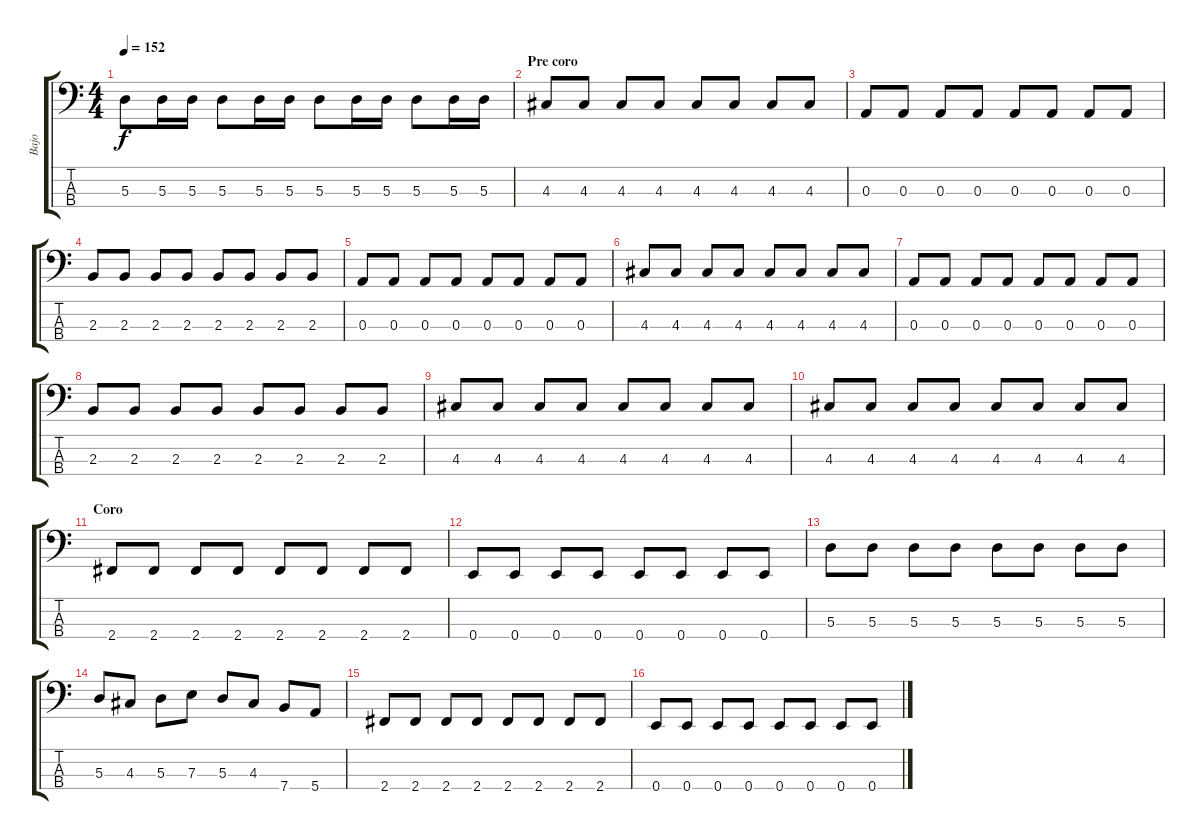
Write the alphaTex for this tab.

\track ("Bajo" "Bajo") {instrument electricbassfinger}
\staff {score tabs}
\tuning (G2 D2 A1 E1) {hide}
\ts (4 4)
\tempo 152
\clef f4
\ks c
5.3.8{dy f} 5.3.16 5.3.16 5.3.8 5.3.16 5.3.16 5.3.8 5.3.16 5.3.16 5.3.8 5.3.16 5.3.16 |
\section ("" "Pre coro")
4.3.8 4.3.8 4.3.8 4.3.8 4.3.8 4.3.8 4.3.8 4.3.8 |
0.3.8 0.3.8 0.3.8 0.3.8 0.3.8 0.3.8 0.3.8 0.3.8 |
2.3.8 2.3.8 2.3.8 2.3.8 2.3.8 2.3.8 2.3.8 2.3.8 |
0.3.8 0.3.8 0.3.8 0.3.8 0.3.8 0.3.8 0.3.8 0.3.8 |
4.3.8 4.3.8 4.3.8 4.3.8 4.3.8 4.3.8 4.3.8 4.3.8 |
0.3.8 0.3.8 0.3.8 0.3.8 0.3.8 0.3.8 0.3.8 0.3.8 |
2.3.8 2.3.8 2.3.8 2.3.8 2.3.8 2.3.8 2.3.8 2.3.8 |
4.3.8 4.3.8 4.3.8 4.3.8 4.3.8 4.3.8 4.3.8 4.3.8 |
4.3.8 4.3.8 4.3.8 4.3.8 4.3.8 4.3.8 4.3.8 4.3.8 |
\section ("" "Coro")
2.4.8 2.4.8 2.4.8 2.4.8 2.4.8 2.4.8 2.4.8 2.4.8 |
0.4.8 0.4.8 0.4.8 0.4.8 0.4.8 0.4.8 0.4.8 0.4.8 |
5.3.8 5.3.8 5.3.8 5.3.8 5.3.8 5.3.8 5.3.8 5.3.8 |
5.3.8 4.3.8 5.3.8 7.3.8 5.3.8 4.3.8 7.4.8 5.4.8 |
2.4.8 2.4.8 2.4.8 2.4.8 2.4.8 2.4.8 2.4.8 2.4.8 |
0.4.8 0.4.8 0.4.8 0.4.8 0.4.8 0.4.8 0.4.8 0.4.8
